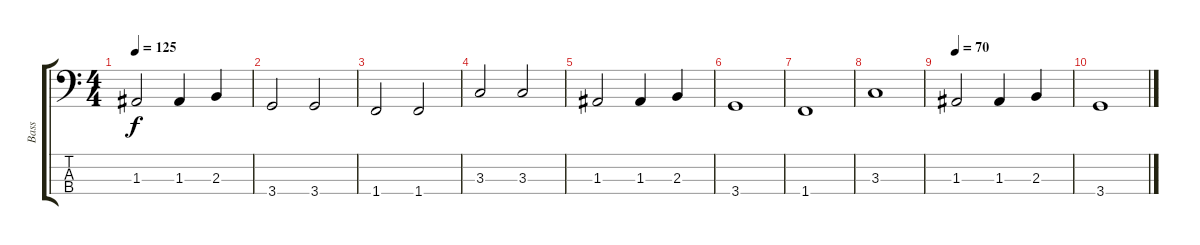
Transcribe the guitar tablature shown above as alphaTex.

\track ("Bass" "Bass") {instrument electricbassfinger}
\staff {score tabs}
\tuning (G2 D2 A1 E1) {hide}
\ts (4 4)
\tempo 125
\clef f4
\ks c
1.3.2{dy f} 1.3.4 2.3.4 |
3.4.2 3.4.2 |
1.4.2 1.4.2 |
3.3.2 3.3.2 |
1.3.2 1.3.4 2.3.4 |
3.4.1 |
1.4.1 |
3.3.1 |
\tempo 70
1.3.2 1.3.4 2.3.4 |
3.4.1
